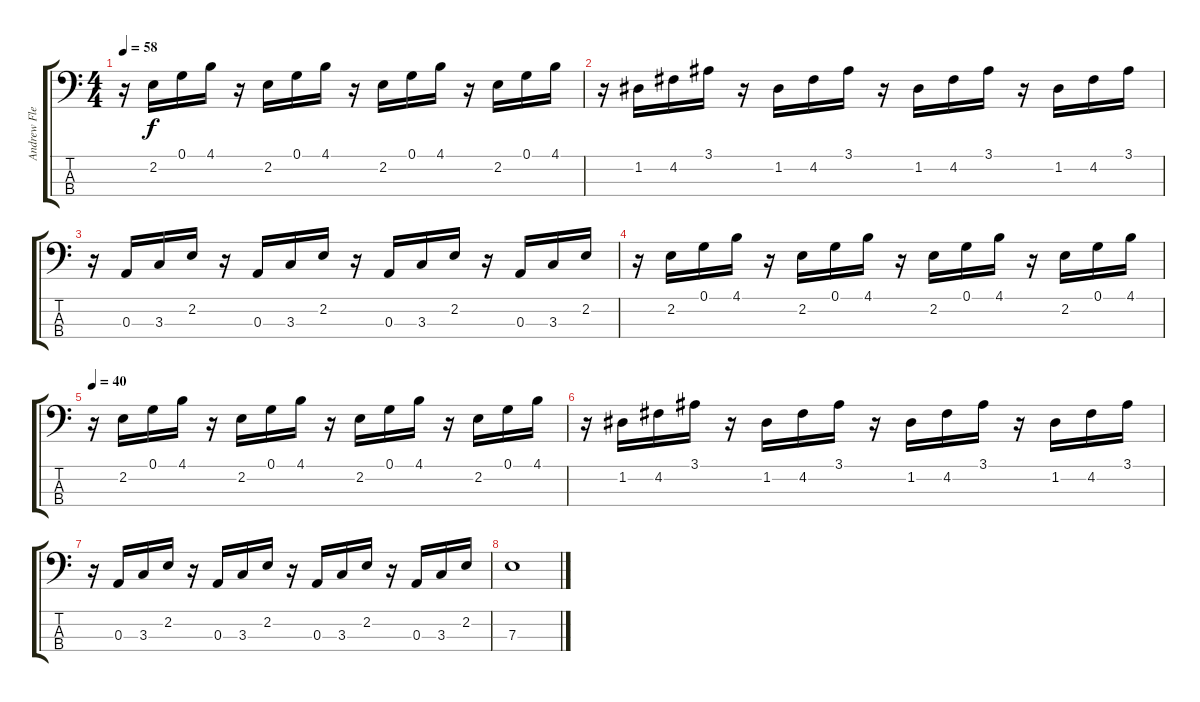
\track ("Andrew Fletcher" "Andrew Fle") {instrument electricbasspick}
\staff {score tabs}
\tuning (G2 D2 A1 E1) {hide}
\ts (4 4)
\tempo 58
\clef f4
\ks c
r.16{dy f} 2.2.16 0.1.16 4.1.16 r.16 2.2.16 0.1.16 4.1.16 r.16 2.2.16 0.1.16 4.1.16 r.16 2.2.16 0.1.16 4.1.16 |
r.16 1.2.16 4.2.16 3.1.16 r.16 1.2.16 4.2.16 3.1.16 r.16 1.2.16 4.2.16 3.1.16 r.16 1.2.16 4.2.16 3.1.16 |
r.16 0.3.16 3.3.16 2.2.16 r.16 0.3.16 3.3.16 2.2.16 r.16 0.3.16 3.3.16 2.2.16 r.16 0.3.16 3.3.16 2.2.16 |
r.16 2.2.16 0.1.16 4.1.16 r.16 2.2.16 0.1.16 4.1.16 r.16 2.2.16 0.1.16 4.1.16 r.16 2.2.16 0.1.16 4.1.16 |
\tempo 40
r.16 2.2.16 0.1.16 4.1.16 r.16 2.2.16 0.1.16 4.1.16 r.16 2.2.16 0.1.16 4.1.16 r.16 2.2.16 0.1.16 4.1.16 |
r.16 1.2.16 4.2.16 3.1.16 r.16 1.2.16 4.2.16 3.1.16 r.16 1.2.16 4.2.16 3.1.16 r.16 1.2.16 4.2.16 3.1.16 |
r.16 0.3.16 3.3.16 2.2.16 r.16 0.3.16 3.3.16 2.2.16 r.16 0.3.16 3.3.16 2.2.16 r.16 0.3.16 3.3.16 2.2.16 |
7.3.1
